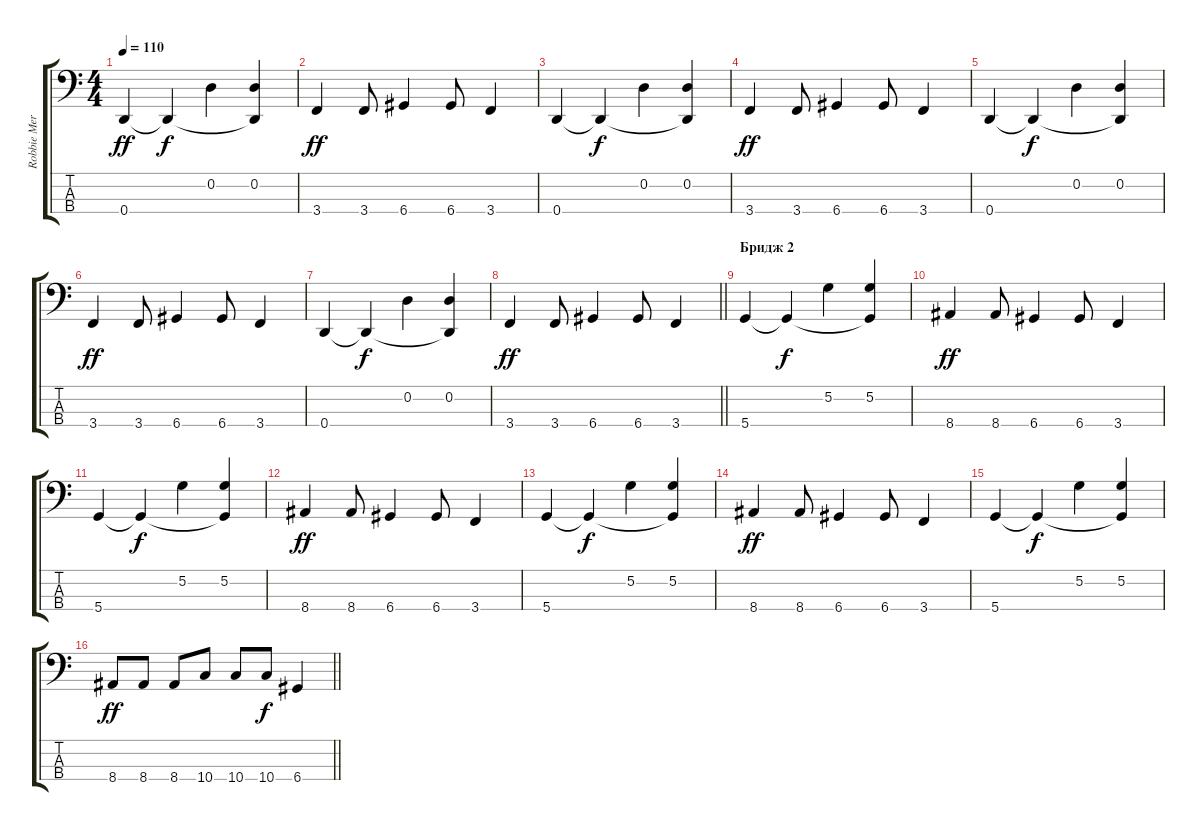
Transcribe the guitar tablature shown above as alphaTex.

\track ("Robbie Merrill [Bass]" "Robbie Mer") {instrument electricbassfinger}
\staff {score tabs}
\tuning (G2 D2 A1 D1) {hide}
\ts (4 4)
\tempo 110
\clef f4
\ks c
0.4.4{dy ff} 0.4{t}.4{dy f} 0.2.4{instrument fretlessbass} (0.2 0.4{t}).4 |
3.4.4{dy ff instrument electricbassfinger} 3.4.8 6.4.4 6.4.8 3.4.4 |
0.4.4 0.4{t}.4{dy f} 0.2.4{instrument fretlessbass} (0.2 0.4{t}).4 |
3.4.4{dy ff instrument electricbassfinger} 3.4.8 6.4.4 6.4.8 3.4.4 |
0.4.4 0.4{t}.4{dy f} 0.2.4{instrument fretlessbass} (0.2 0.4{t}).4 |
3.4.4{dy ff instrument electricbassfinger} 3.4.8 6.4.4 6.4.8 3.4.4 |
0.4.4 0.4{t}.4{dy f} 0.2.4{instrument fretlessbass} (0.2 0.4{t}).4 |
\barLineRight lightlight
3.4.4{dy ff instrument electricbassfinger} 3.4.8 6.4.4 6.4.8 3.4.4 |
\section ("" "Бридж 2")
5.4.4 5.4{t}.4{dy f} 5.2.4{instrument fretlessbass} (5.2 5.4{t}).4 |
8.4.4{dy ff instrument electricbassfinger} 8.4.8 6.4.4 6.4.8 3.4.4 |
5.4.4 5.4{t}.4{dy f} 5.2.4{instrument fretlessbass} (5.2 5.4{t}).4 |
8.4.4{dy ff instrument electricbassfinger} 8.4.8 6.4.4 6.4.8 3.4.4 |
5.4.4 5.4{t}.4{dy f} 5.2.4{instrument fretlessbass} (5.2 5.4{t}).4 |
8.4.4{dy ff instrument electricbassfinger} 8.4.8 6.4.4 6.4.8 3.4.4 |
5.4.4 5.4{t}.4{dy f} 5.2.4{instrument fretlessbass} (5.2 5.4{t}).4 |
\barLineRight lightlight
8.4.8{dy ff instrument electricbassfinger} 8.4.8 8.4.8 10.4.8 10.4.8 10.4.8{dy f} 6.4.4
